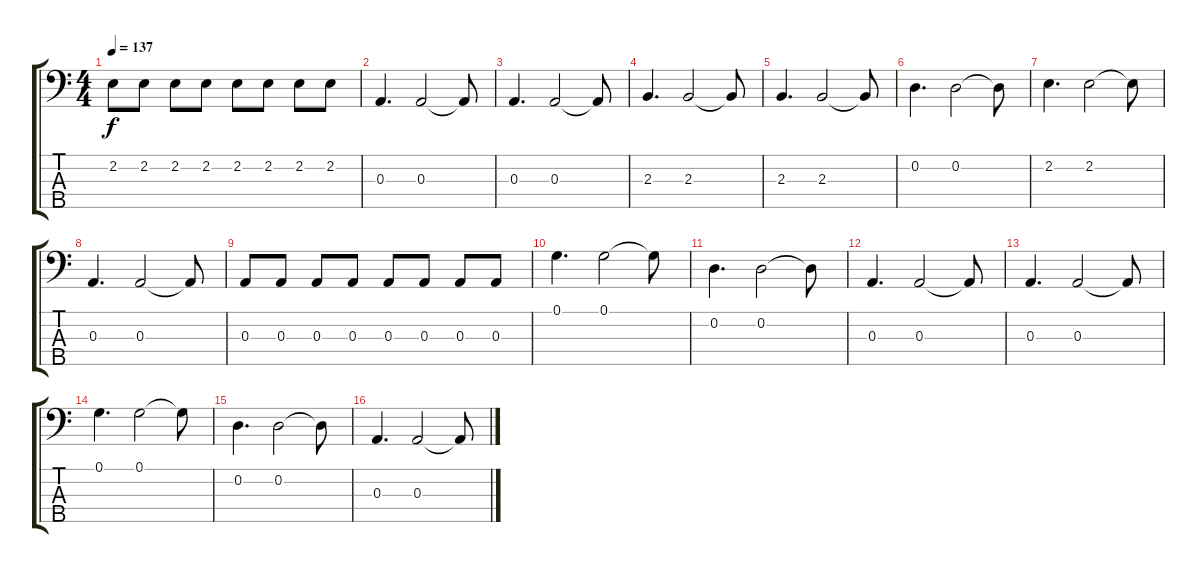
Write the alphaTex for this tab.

\track "" {instrument electricbassfinger}
\staff {score tabs}
\tuning (G2 D2 A1 E1 B0) {hide}
\ts (4 4)
\tempo 137
\clef f4
\ks c
2.2.8{dy f} 2.2.8 2.2.8 2.2.8 2.2.8 2.2.8 2.2.8 2.2.8 |
0.3.4{d} 0.3.2 0.3{t}.8 |
0.3.4{d} 0.3.2 0.3{t}.8 |
2.3.4{d} 2.3.2 2.3{t}.8 |
2.3.4{d} 2.3.2 2.3{t}.8 |
0.2.4{d} 0.2.2 0.2{t}.8 |
2.2.4{d} 2.2.2 2.2{t}.8 |
0.3.4{d} 0.3.2 0.3{t}.8 |
0.3.8 0.3.8 0.3.8 0.3.8 0.3.8 0.3.8 0.3.8 0.3.8 |
0.1.4{d} 0.1.2 0.1{t}.8 |
0.2.4{d} 0.2.2 0.2{t}.8 |
0.3.4{d} 0.3.2 0.3{t}.8 |
0.3.4{d} 0.3.2 0.3{t}.8 |
0.1.4{d} 0.1.2 0.1{t}.8 |
0.2.4{d} 0.2.2 0.2{t}.8 |
0.3.4{d} 0.3.2 0.3{t}.8
